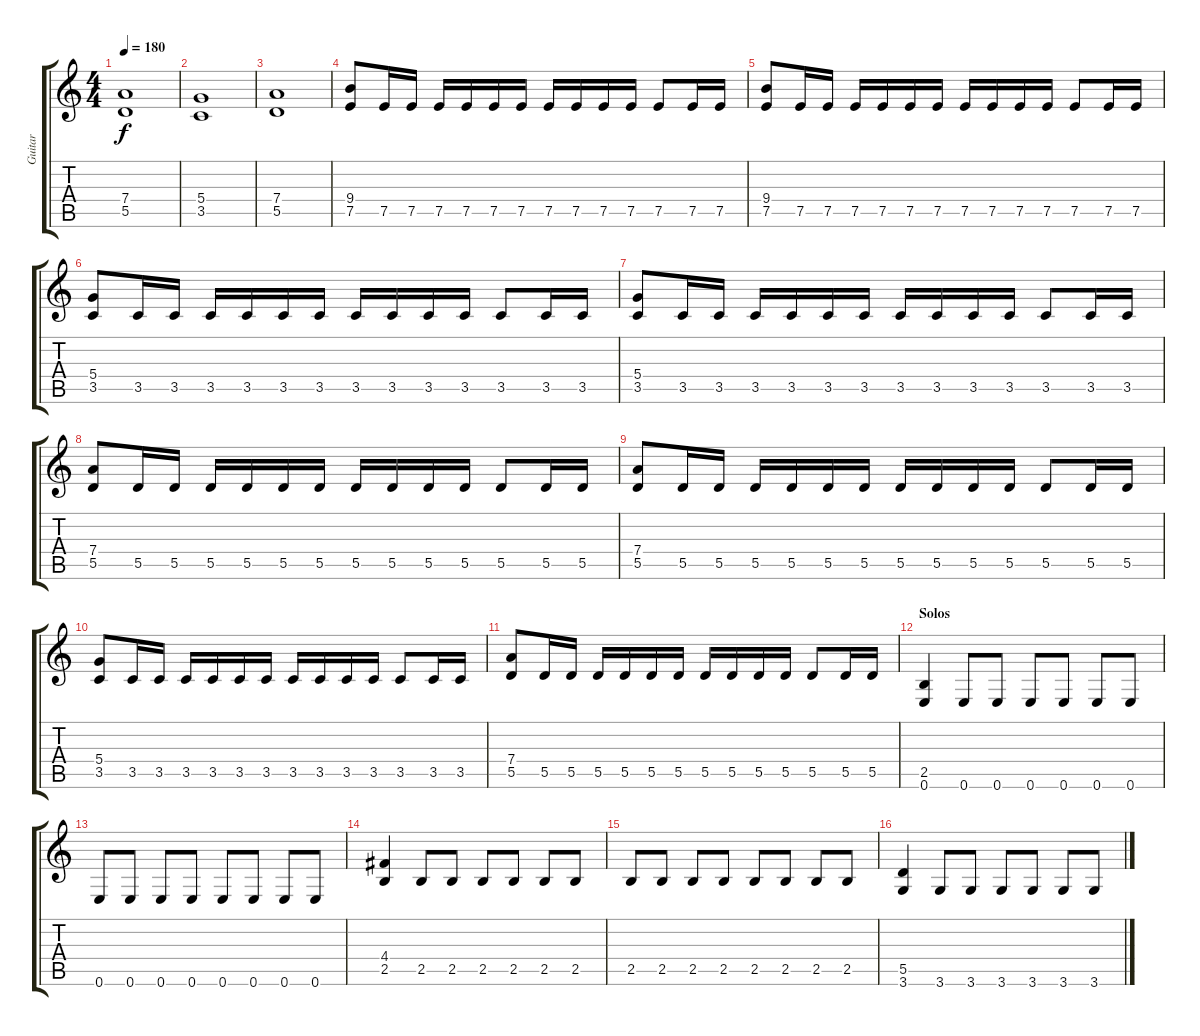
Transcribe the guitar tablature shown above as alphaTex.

\track ("Guitar" "Guitar") {instrument distortionguitar}
\staff {score tabs}
\tuning (E4 B3 G3 D3 A2 E2) {hide}
\ts (4 4)
\tempo 180
\clef g2
\ks c
(7.4{t} 5.5{t}).1{dy f} |
(5.4 3.5).1 |
(7.4 5.5).1 |
(9.4 7.5).8 7.5.16 7.5.16 7.5.16 7.5.16 7.5.16 7.5.16 7.5.16 7.5.16 7.5.16 7.5.16 7.5.8 7.5.16 7.5.16 |
(9.4 7.5).8 7.5.16 7.5.16 7.5.16 7.5.16 7.5.16 7.5.16 7.5.16 7.5.16 7.5.16 7.5.16 7.5.8 7.5.16 7.5.16 |
(5.4 3.5).8 3.5.16 3.5.16 3.5.16 3.5.16 3.5.16 3.5.16 3.5.16 3.5.16 3.5.16 3.5.16 3.5.8 3.5.16 3.5.16 |
(5.4 3.5).8 3.5.16 3.5.16 3.5.16 3.5.16 3.5.16 3.5.16 3.5.16 3.5.16 3.5.16 3.5.16 3.5.8 3.5.16 3.5.16 |
(7.4 5.5).8 5.5.16 5.5.16 5.5.16 5.5.16 5.5.16 5.5.16 5.5.16 5.5.16 5.5.16 5.5.16 5.5.8 5.5.16 5.5.16 |
(7.4 5.5).8 5.5.16 5.5.16 5.5.16 5.5.16 5.5.16 5.5.16 5.5.16 5.5.16 5.5.16 5.5.16 5.5.8 5.5.16 5.5.16 |
(5.4 3.5).8 3.5.16 3.5.16 3.5.16 3.5.16 3.5.16 3.5.16 3.5.16 3.5.16 3.5.16 3.5.16 3.5.8 3.5.16 3.5.16 |
(7.4 5.5).8 5.5.16 5.5.16 5.5.16 5.5.16 5.5.16 5.5.16 5.5.16 5.5.16 5.5.16 5.5.16 5.5.8 5.5.16 5.5.16 |
\section ("" "Solos")
(2.5 0.6).4 0.6.8 0.6.8 0.6.8 0.6.8 0.6.8 0.6.8 |
0.6.8 0.6.8 0.6.8 0.6.8 0.6.8 0.6.8 0.6.8 0.6.8 |
(4.4 2.5).4 2.5.8 2.5.8 2.5.8 2.5.8 2.5.8 2.5.8 |
2.5.8 2.5.8 2.5.8 2.5.8 2.5.8 2.5.8 2.5.8 2.5.8 |
(5.5 3.6).4 3.6.8 3.6.8 3.6.8 3.6.8 3.6.8 3.6.8
